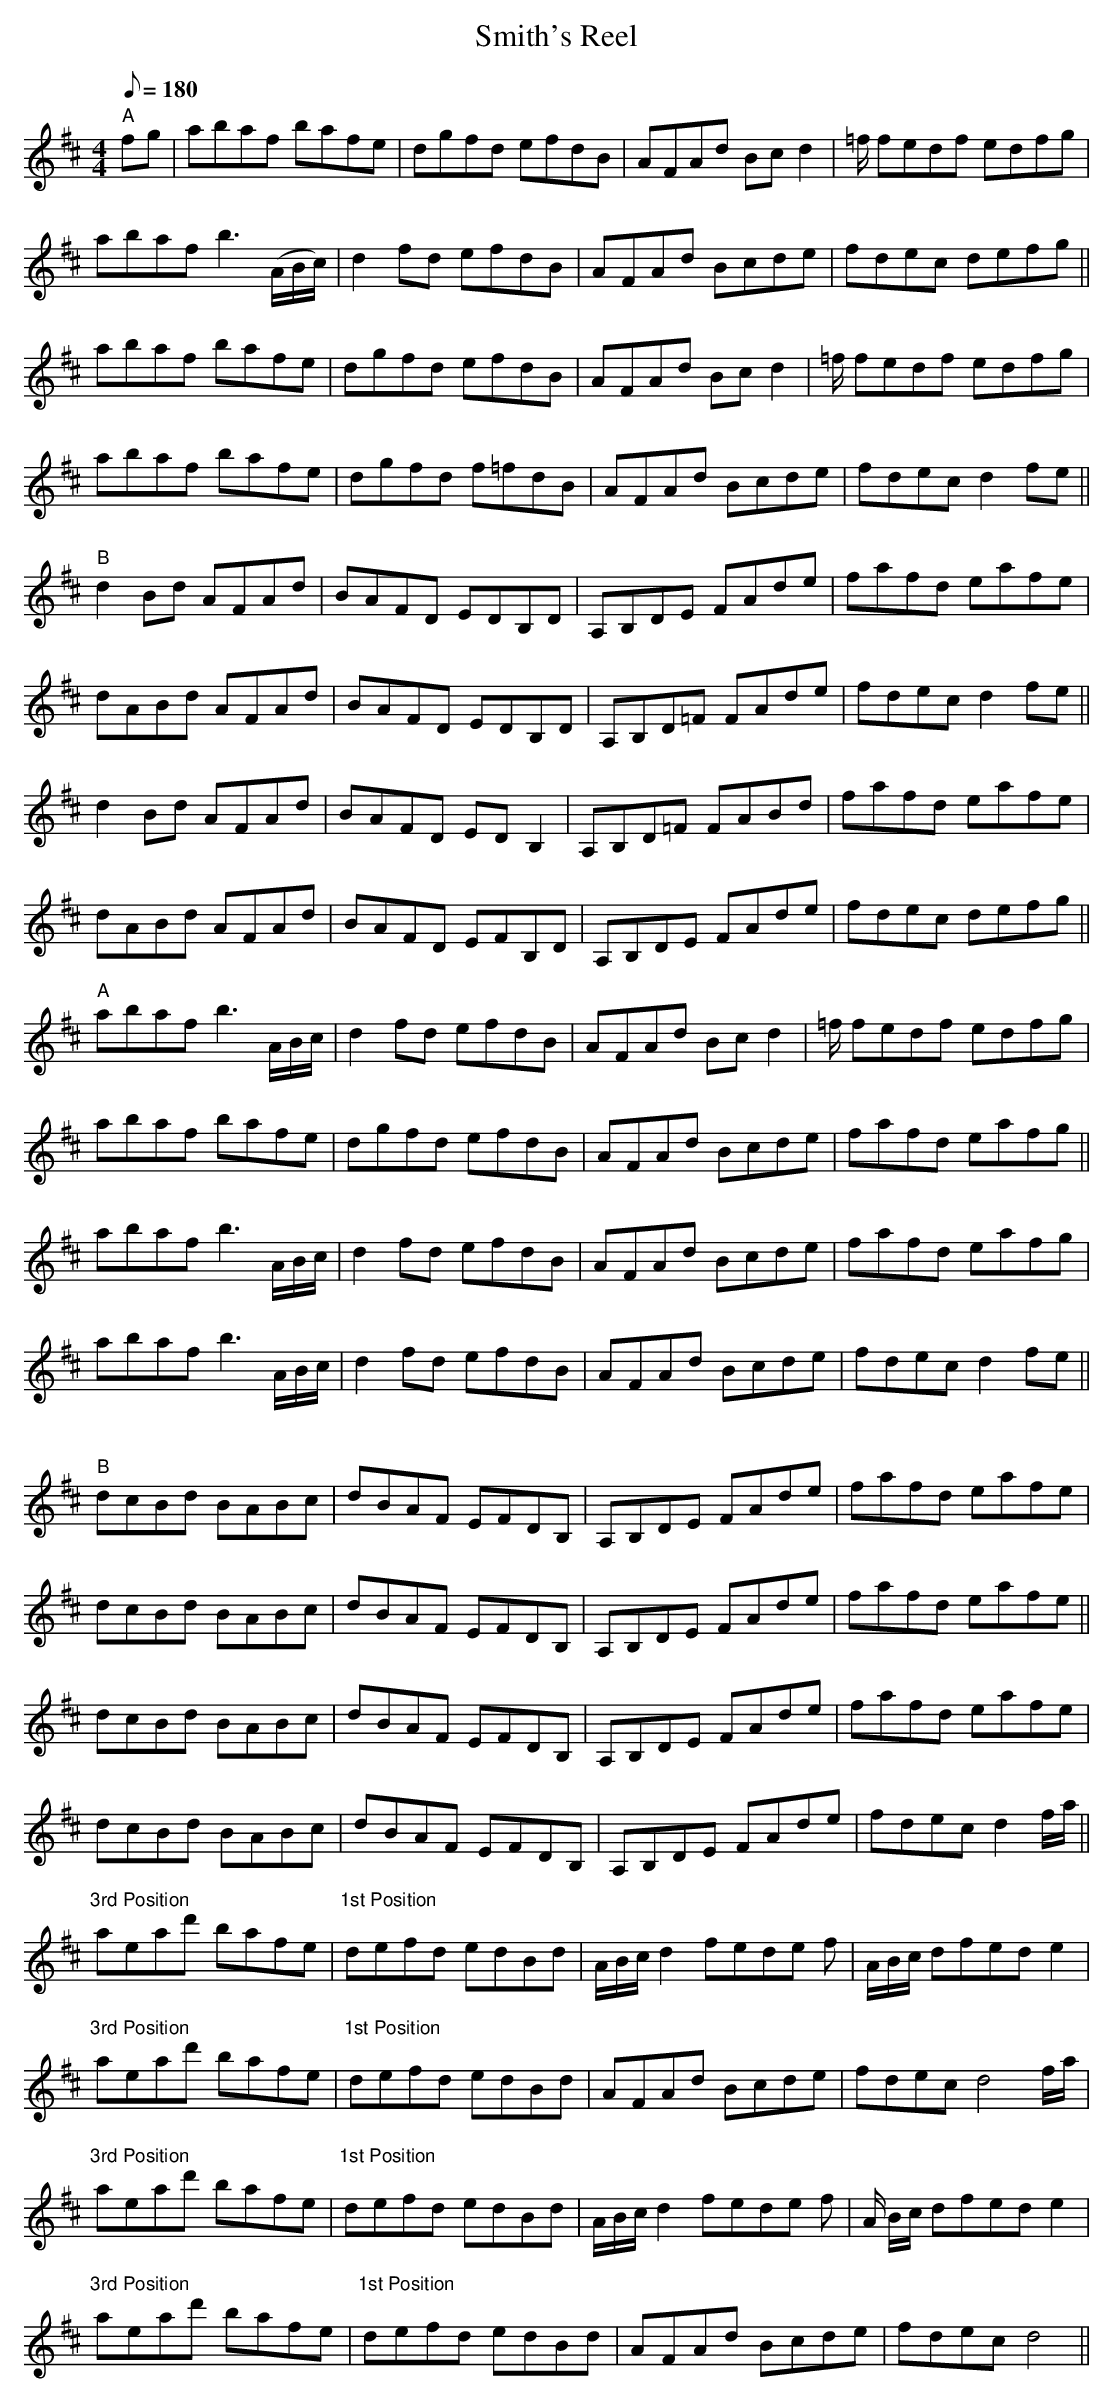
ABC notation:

X:1
T:Smith's Reel
M:4/4
L:1/8
Q:180
K:D
"A"fg|abaf bafe|dgfd efdB|AFAd Bcd2|=f/2 fedf edfg|!
abaf b3 (A/2B/2c/2)|d2 fd efdB|AFAd Bcde| fdec defg||!
abaf bafe|dgfd efdB|AFAd Bc d2|=f/2 fedf edfg|!
abaf bafe|dgfd f=fdB|AFAd Bcde|fdec d2 fe||!
"B"d2 Bd AFAd|BAFD EDB,D|A,B,DE FAde|fafd eafe|!
dABd AFAd|BAFD EDB,D|A,B,D=F FAde|fdec d2 fe||!
d2 Bd AFAd|BAFD ED B,2|A,B,D=F FABd|fafd eafe|!
dABd AFAd|BAFD EFB,D|A,B,DE FAde| fdec defg||!
"A"abaf b3 A/2B/2c/2|d2 fd efdB|AFAd Bcd2|=f/2 fedf edfg|!
abaf bafe|dgfd efdB|AFAd Bcde|fafd eafg||!
abaf b3 A/2B/2c/2|d2 fd efdB|AFAd Bcde|fafd eafg|!
abaf b3 A/2B/2c/2|d2 fd efdB|AFAd Bcde|fdec d2 fe||!
"B"dcBd BABc|dBAF EFDB,|A,B,DE FAde|fafd eafe|!
dcBd BABc|dBAF EFDB,|A,B,DE FAde|fafd eafe||!
dcBd BABc|dBAF EFDB,|A,B,DE FAde|fafd eafe|!
dcBd BABc|dBAF EFDB,|A,B,DE FAde|fdec d2 f/2a/2||!
"3rd Position"aead' bafe|"1st Position"defd edBd|A/2B/2c/2 d2 fede f
|A/2B/2c/2 dfed e2|!
"3rd Position"aead' bafe|"1st Position"defd edBd|AFAd Bcde|fdec d4 f/2a/
2|!
"3rd Position"aead' bafe|"1st Position"defd edBd|A/2B/2c/2d2fede f |A/2
B/2c/2 dfed e2|!
"3rd Position"aead' bafe|"1st Position"defd edBd|AFAd Bcde|fdec d4 ||
